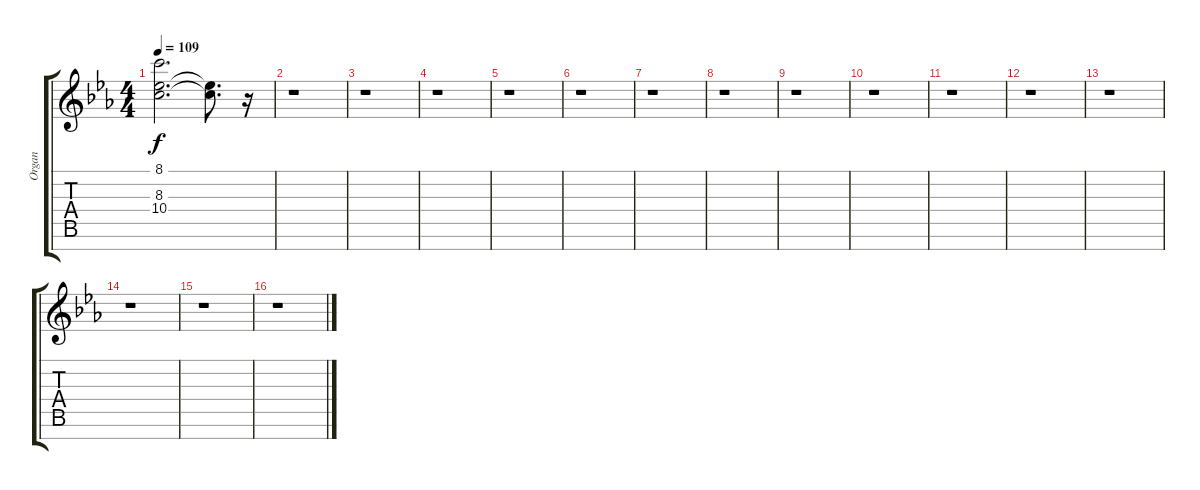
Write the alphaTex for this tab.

\track ("Organ" "Organ") {instrument electricguitarclean}
\staff {score tabs}
\tuning (E4 B3 G3 D3 A2 E2 B1) {hide}
\ts (4 4)
\tempo 109
\clef g2
\ks eb
(8.1{t} 8.3{t} 10.4{t}).2{d dy f} (8.3{t} 10.4{t}).8{d} r.16 |
r.1 |
r.1 |
r.1 |
r.1 |
r.1 |
r.1 |
r.1 |
r.1 |
r.1 |
r.1 |
r.1 |
r.1 |
r.1 |
r.1 |
r.1
